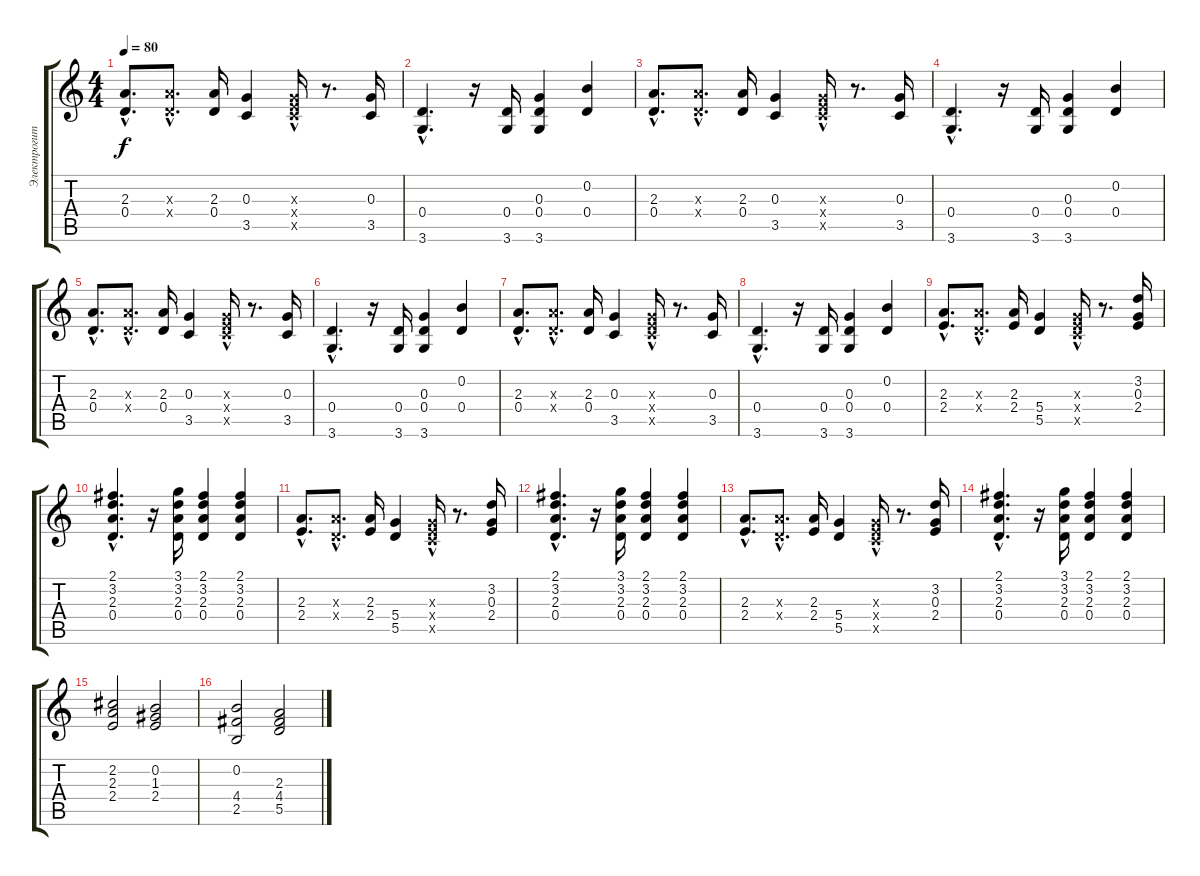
\track ("Электрогитара" "Электрогит") {instrument overdrivenguitar}
\staff {score tabs}
\tuning (E4 B3 G3 D3 A2 E2) {hide}
\ts (4 4)
\tempo 80
\clef g2
\ks c
(2.3{hac} 0.4{hac}).8{d dy f} (2.3{hac x} 0.4{hac x}).8{d} (2.3 0.4).16 (0.3 3.5).4 (0.3{x} 2.4{hac x} 3.5{x}).16 r.8{d} (0.3 3.5).16 |
(0.4{hac} 3.6{hac}).4{d} r.16 (0.4 3.6).16 (0.3 0.4 3.6).4 (0.2 0.4).4 |
(2.3{hac} 0.4{hac}).8{d} (2.3{hac x} 0.4{hac x}).8{d} (2.3 0.4).16 (0.3 3.5).4 (0.3{x} 2.4{hac x} 3.5{x}).16 r.8{d} (0.3 3.5).16 |
(0.4{hac} 3.6{hac}).4{d} r.16 (0.4 3.6).16 (0.3 0.4 3.6).4 (0.2 0.4).4 |
(2.3{hac} 0.4{hac}).8{d} (2.3{hac x} 0.4{hac x}).8{d} (2.3 0.4).16 (0.3 3.5).4 (0.3{x} 2.4{hac x} 3.5{x}).16 r.8{d} (0.3 3.5).16 |
(0.4{hac} 3.6{hac}).4{d} r.16 (0.4 3.6).16 (0.3 0.4 3.6).4 (0.2 0.4).4 |
(2.3{hac} 0.4{hac}).8{d} (2.3{hac x} 0.4{hac x}).8{d} (2.3 0.4).16 (0.3 3.5).4 (0.3{x} 2.4{hac x} 3.5{x}).16 r.8{d} (0.3 3.5).16 |
(0.4{hac} 3.6{hac}).4{d} r.16 (0.4 3.6).16 (0.3 0.4 3.6).4 (0.2 0.4).4 |
(2.3{hac} 2.4{hac}).8{d} (2.3{hac x} 0.4{hac x}).8{d} (2.3 2.4).16 (5.4 5.5).4 (0.3{x} 2.4{hac x} 3.5{x}).16 r.8{d} (3.2 0.3 2.4).16 |
(2.1{hac} 3.2{hac} 2.3{hac} 0.4{hac}).4{d} r.16 (3.1 3.2 2.3 0.4).16 (2.1 3.2 2.3 0.4).4 (2.1 3.2 2.3 0.4).4 |
(2.3{hac} 2.4{hac}).8{d} (2.3{hac x} 0.4{hac x}).8{d} (2.3 2.4).16 (5.4 5.5).4 (0.3{x} 2.4{hac x} 3.5{x}).16 r.8{d} (3.2 0.3 2.4).16 |
(2.1{hac} 3.2{hac} 2.3{hac} 0.4{hac}).4{d} r.16 (3.1 3.2 2.3 0.4).16 (2.1 3.2 2.3 0.4).4 (2.1 3.2 2.3 0.4).4 |
(2.3{hac} 2.4{hac}).8{d} (2.3{hac x} 0.4{hac x}).8{d} (2.3 2.4).16 (5.4 5.5).4 (0.3{x} 2.4{hac x} 3.5{x}).16 r.8{d} (3.2 0.3 2.4).16 |
(2.1{hac} 3.2{hac} 2.3{hac} 0.4{hac}).4{d} r.16 (3.1 3.2 2.3 0.4).16 (2.1 3.2 2.3 0.4).4 (2.1 3.2 2.3 0.4).4 |
(2.2 2.3 2.4).2 (0.2 1.3 2.4).2 |
(0.2 4.4 2.5).2 (2.3 4.4 5.5).2
